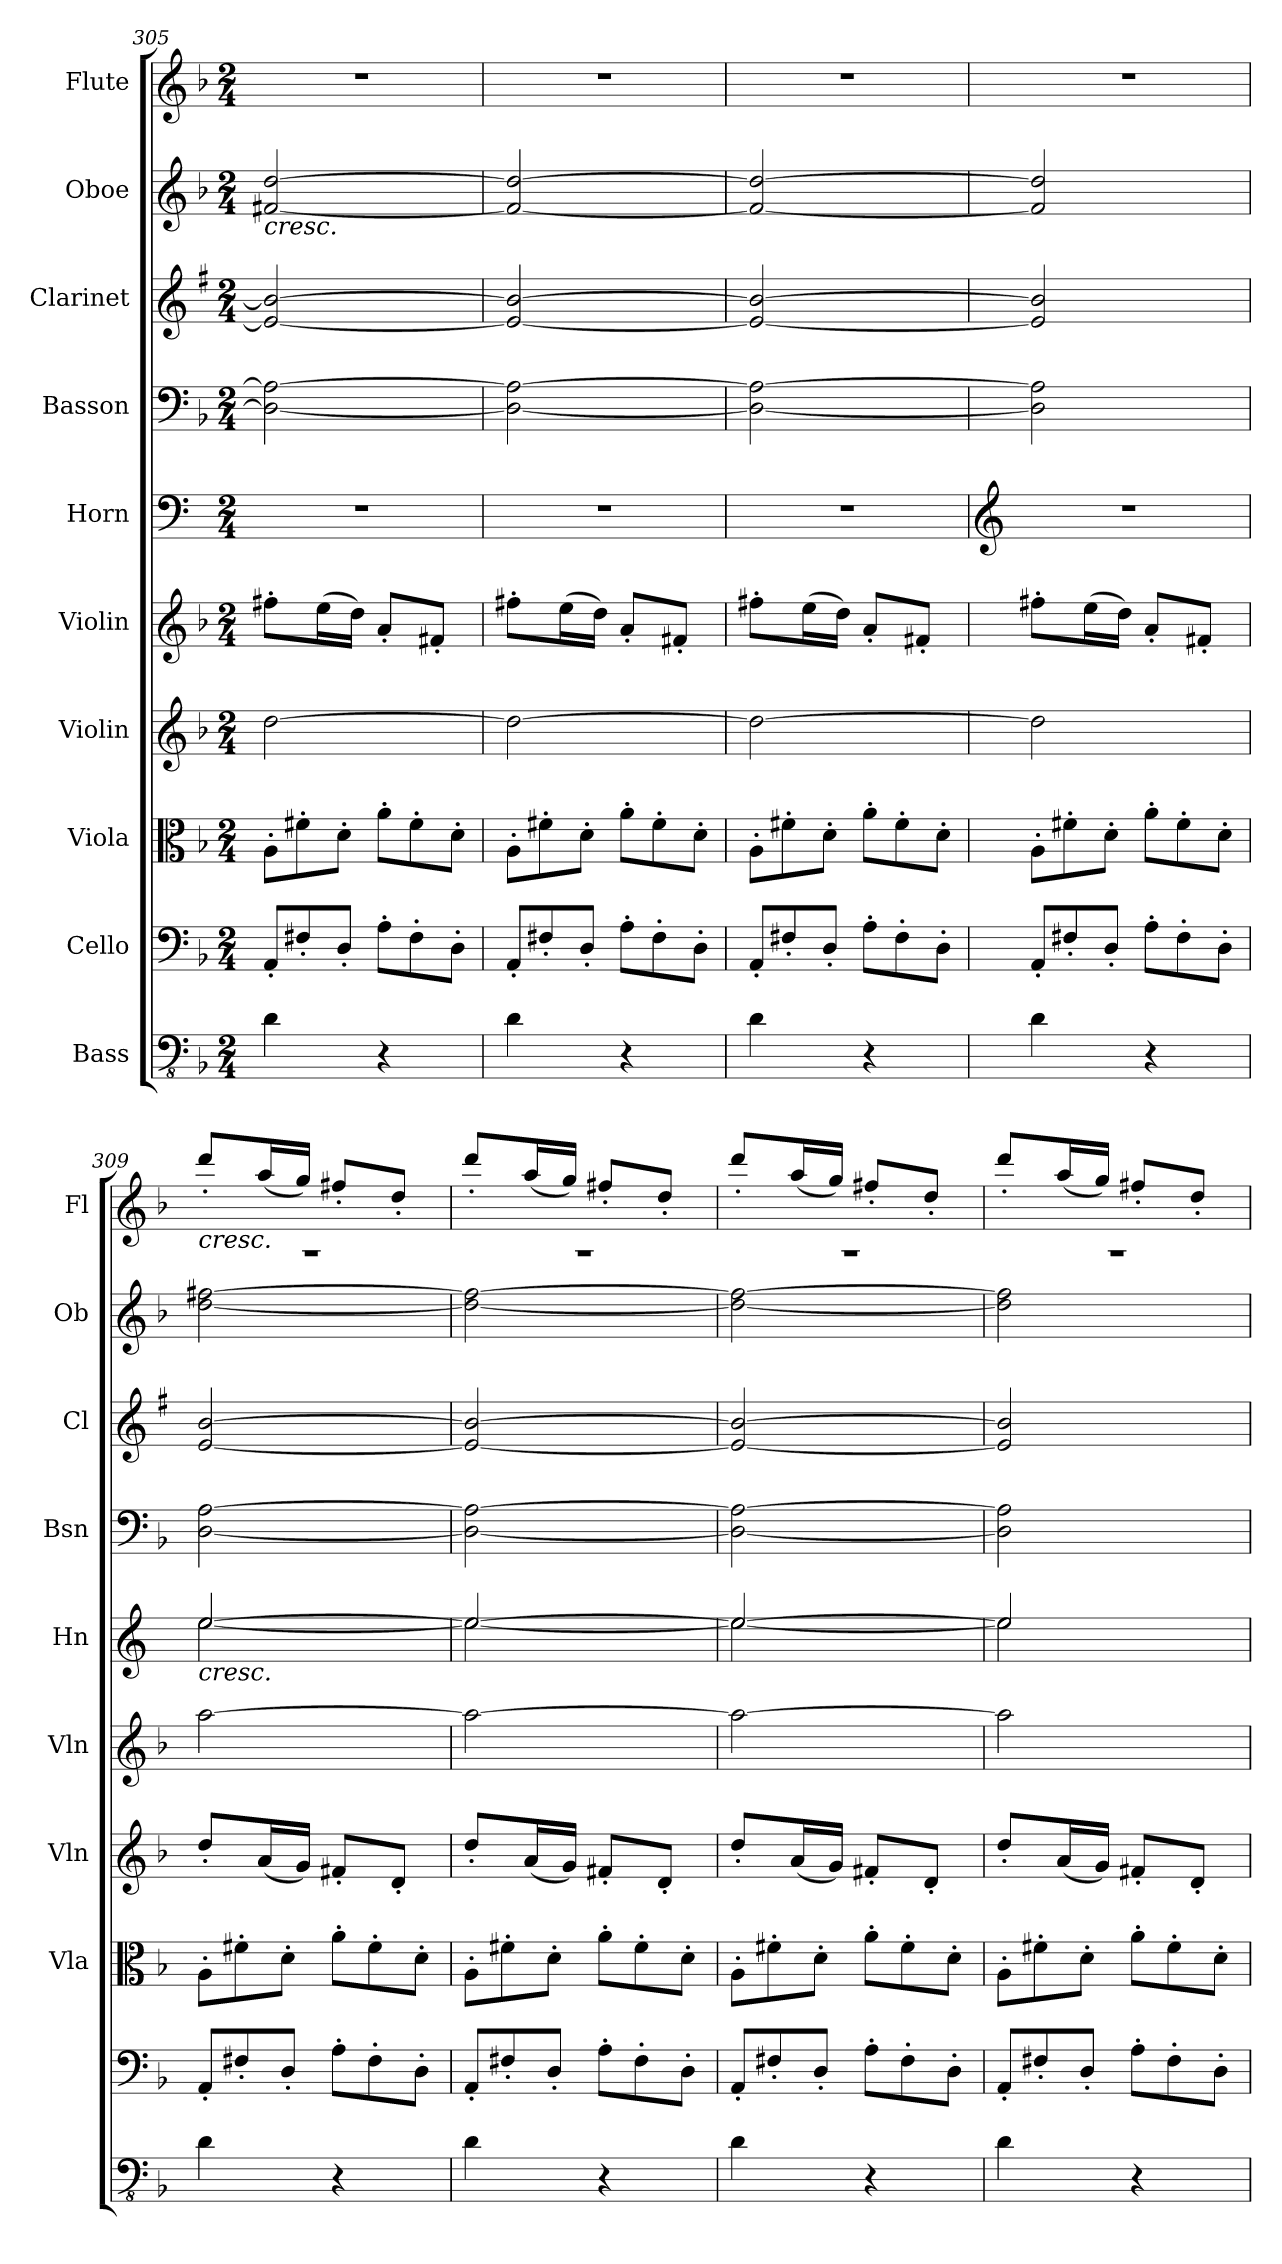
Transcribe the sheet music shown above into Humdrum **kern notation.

**kern	**kern	**kern	**kern	**kern	**kern	**kern	**kern	**kern	**kern
*part10	*part9	*part8	*part7	*part6	*part5	*part4	*part3	*part2	*part1
*staff10	*staff9	*staff8	*staff7	*staff6	*staff5	*staff4	*staff3	*staff2	*staff1
*I"Bass	*I"Cello	*I"Viola	*I"Violin	*I"Violin	*I"Horn	*I"Basson	*I"Clarinet	*I"Oboe	*I"Flute
*	*	*I'Vla	*I'Vln	*I'Vln	*I'Hn	*I'Bsn	*I'Cl	*I'Ob	*I'Fl
*clefFv4	*clefF4	*clefC3	*clefG2	*clefG2	*clefF4	*clefF4	*clefG2	*clefG2	*clefG2
*ITrd7c12	*	*	*	*	*ITrd4c7	*	*ITrd1c2	*	*
*k[b-]	*k[b-]	*k[b-]	*k[b-]	*k[b-]	*k[b-]	*k[b-]	*k[b-]	*k[b-]	*k[b-]
*M2/4	*M2/4	*M2/4	*M2/4	*M2/4	*M2/4	*M2/4	*M2/4	*M2/4	*M2/4
*	*Xtuplet	*Xtuplet	*	*	*	*	*	*	*
=305	=305	=305	=305	=305	=305	=305	=305	=305	=305
!	!	!	!	!	!	!	!	!LO:TX:b:i:t=cresc.	!
4DD\	12AA'/L	12A'\L	[2dd\	8ff#X'\L	2r	2D\_ 2A\_	2d/_ 2a/_	[2f#X/ [2dd/	2r
.	12F#X'/	12f#X'\	.	.	.	.	.	.	.
.	.	.	.	(>16ee\L	.	.	.	.	.
.	12D'/J	12d'\J	.	.	.	.	.	.	.
.	.	.	.	16dd\JJ)	.	.	.	.	.
4r	12A'\L	12a'\L	.	8a'/L	.	.	.	.	.
.	12F#'\	12f#'\	.	.	.	.	.	.	.
.	.	.	.	8f#X'/J	.	.	.	.	.
.	12D'\J	12d'\J	.	.	.	.	.	.	.
=306	=306	=306	=306	=306	=306	=306	=306	=306	=306
4DD\	12AA'/L	12A'\L	2dd\_	8ff#X'\L	2r	2D\_ 2A\_	2d/_ 2a/_	2f#/_ 2dd/_	2r
.	12F#X'/	12f#X'\	.	.	.	.	.	.	.
.	.	.	.	(>16ee\L	.	.	.	.	.
.	12D'/J	12d'\J	.	.	.	.	.	.	.
.	.	.	.	16dd\JJ)	.	.	.	.	.
4r	12A'\L	12a'\L	.	8a'/L	.	.	.	.	.
.	12F#'\	12f#'\	.	.	.	.	.	.	.
.	.	.	.	8f#X'/J	.	.	.	.	.
.	12D'\J	12d'\J	.	.	.	.	.	.	.
=307	=307	=307	=307	=307	=307	=307	=307	=307	=307
4DD\	12AA'/L	12A'\L	2dd\_	8ff#X'\L	2r	2D\_ 2A\_	2d/_ 2a/_	2f#/_ 2dd/_	2r
.	12F#X'/	12f#X'\	.	.	.	.	.	.	.
.	.	.	.	(>16ee\L	.	.	.	.	.
.	12D'/J	12d'\J	.	.	.	.	.	.	.
.	.	.	.	16dd\JJ)	.	.	.	.	.
4r	12A'\L	12a'\L	.	8a'/L	.	.	.	.	.
.	12F#'\	12f#'\	.	.	.	.	.	.	.
.	.	.	.	8f#X'/J	.	.	.	.	.
.	12D'\J	12d'\J	.	.	.	.	.	.	.
=308	=308	=308	=308	=308	=308	=308	=308	=308	=308
*	*	*	*	*	*clefG2	*	*	*	*
4DD\	12AA'/L	12A'\L	2dd\]	8ff#X'\L	2r	2D\] 2A\]	2d/] 2a/]	2f#/] 2dd/]	2r
.	12F#X'/	12f#X'\	.	.	.	.	.	.	.
.	.	.	.	(>16ee\L	.	.	.	.	.
.	12D'/J	12d'\J	.	.	.	.	.	.	.
.	.	.	.	16dd\JJ)	.	.	.	.	.
4r	12A'\L	12a'\L	.	8a'/L	.	.	.	.	.
.	12F#'\	12f#'\	.	.	.	.	.	.	.
.	.	.	.	8f#X'/J	.	.	.	.	.
.	12D'\J	12d'\J	.	.	.	.	.	.	.
!!LO:PB:g=z
=309	=309	=309	=309	=309	=309	=309	=309	=309	=309
*	*	*	*	*	*^	*	*	*	*^
!	!	!	!	!	!	!	!	!	!	!LO:TX:b:i:t=cresc.	!
!	!	!	!	!	!LO:TX:b:i:t=cresc.	!	!	!	!	!	!
4DD\	12AA'/L	12A'\L	8dd'/L	[2aa\	[2a/	[2a\	[2D\ [2A\	[2d/ [2a/	[2dd\ [2ff#X\	2rA	8ddd'/L
.	12F#X'/	12f#X'\	.	.	.	.	.	.	.	.	.
.	.	.	(<16a/L	.	.	.	.	.	.	.	(>16aa/L
.	12D'/J	12d'\J	.	.	.	.	.	.	.	.	.
.	.	.	16g/JJ)	.	.	.	.	.	.	.	16gg/JJ)
4r	12A'\L	12a'\L	8f#X'/L	.	.	.	.	.	.	.	8ff#X'/L
.	12F#'\	12f#'\	.	.	.	.	.	.	.	.	.
.	.	.	8d'/J	.	.	.	.	.	.	.	8dd'/J
.	12D'\J	12d'\J	.	.	.	.	.	.	.	.	.
=310	=310	=310	=310	=310	=310	=310	=310	=310	=310	=310	=310
4DD\	12AA'/L	12A'\L	8dd'/L	2aa\_	2a/_	2a\_	2D\_ 2A\_	2d/_ 2a/_	2dd\_ 2ff#\_	2rA	8ddd'/L
.	12F#X'/	12f#X'\	.	.	.	.	.	.	.	.	.
.	.	.	(<16a/L	.	.	.	.	.	.	.	(>16aa/L
.	12D'/J	12d'\J	.	.	.	.	.	.	.	.	.
.	.	.	16g/JJ)	.	.	.	.	.	.	.	16gg/JJ)
4r	12A'\L	12a'\L	8f#X'/L	.	.	.	.	.	.	.	8ff#X'/L
.	12F#'\	12f#'\	.	.	.	.	.	.	.	.	.
.	.	.	8d'/J	.	.	.	.	.	.	.	8dd'/J
.	12D'\J	12d'\J	.	.	.	.	.	.	.	.	.
=311	=311	=311	=311	=311	=311	=311	=311	=311	=311	=311	=311
4DD\	12AA'/L	12A'\L	8dd'/L	2aa\_	2a/_	2a\_	2D\_ 2A\_	2d/_ 2a/_	2dd\_ 2ff#\_	2rA	8ddd'/L
.	12F#X'/	12f#X'\	.	.	.	.	.	.	.	.	.
.	.	.	(<16a/L	.	.	.	.	.	.	.	(>16aa/L
.	12D'/J	12d'\J	.	.	.	.	.	.	.	.	.
.	.	.	16g/JJ)	.	.	.	.	.	.	.	16gg/JJ)
4r	12A'\L	12a'\L	8f#X'/L	.	.	.	.	.	.	.	8ff#X'/L
.	12F#'\	12f#'\	.	.	.	.	.	.	.	.	.
.	.	.	8d'/J	.	.	.	.	.	.	.	8dd'/J
.	12D'\J	12d'\J	.	.	.	.	.	.	.	.	.
=312	=312	=312	=312	=312	=312	=312	=312	=312	=312	=312	=312
4DD\	12AA'/L	12A'\L	8dd'/L	2aa\]	2a/]	2a\]	2D\] 2A\]	2d/] 2a/]	2dd\] 2ff#\]	2rA	8ddd'/L
.	12F#X'/	12f#X'\	.	.	.	.	.	.	.	.	.
.	.	.	(<16a/L	.	.	.	.	.	.	.	(>16aa/L
.	12D'/J	12d'\J	.	.	.	.	.	.	.	.	.
.	.	.	16g/JJ)	.	.	.	.	.	.	.	16gg/JJ)
4r	12A'\L	12a'\L	8f#X'/L	.	.	.	.	.	.	.	8ff#X'/L
.	12F#'\	12f#'\	.	.	.	.	.	.	.	.	.
.	.	.	8d'/J	.	.	.	.	.	.	.	8dd'/J
.	12D'\J	12d'\J	.	.	.	.	.	.	.	.	.
*	*	*	*	*	*v	*v	*	*	*	*v	*v
=	=	=	=	=	=	=	=	=	=
*-	*-	*-	*-	*-	*-	*-	*-	*-	*-
